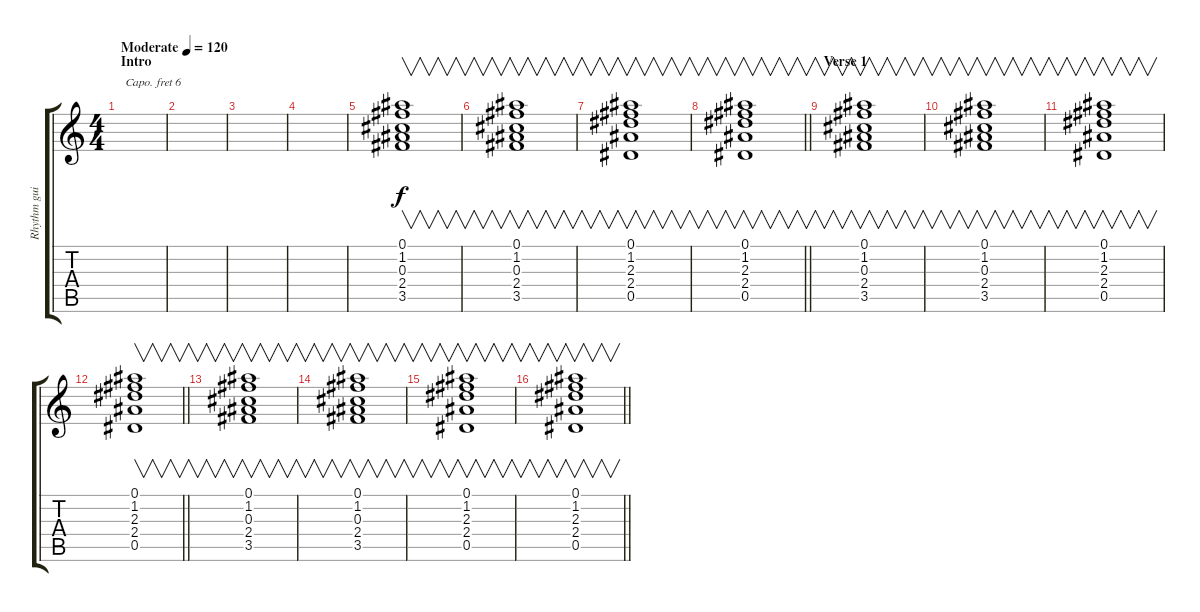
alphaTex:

\track ("Rhythm guitar" "Rhythm gui") {instrument distortionguitar}
\staff {score tabs}
\capo 6
\tuning (E4 B3 G3 D3 A2 E2) {hide}
\ts (4 4)
\section ("" "Intro")
\tempo (120 "Moderate")
\clef g2
\ks c
|
|
|
|
(0.1 1.2 0.3 2.4 3.5).1{v} |
(0.1 1.2 0.3 2.4 3.5).1{v} |
(0.1 1.2 2.3 2.4 0.5).1{v} |
\barLineRight lightlight
(0.1 1.2 2.3 2.4 0.5).1{v} |
\section ("" "Verse 1")
(0.1 1.2 0.3 2.4 3.5).1{v} |
(0.1 1.2 0.3 2.4 3.5).1{v} |
(0.1 1.2 2.3 2.4 0.5).1{v} |
\barLineRight lightlight
(0.1 1.2 2.3 2.4 0.5).1{v} |
(0.1 1.2 0.3 2.4 3.5).1{v} |
(0.1 1.2 0.3 2.4 3.5).1{v} |
(0.1 1.2 2.3 2.4 0.5).1{v} |
\barLineRight lightlight
(0.1 1.2 2.3 2.4 0.5).1{v}
